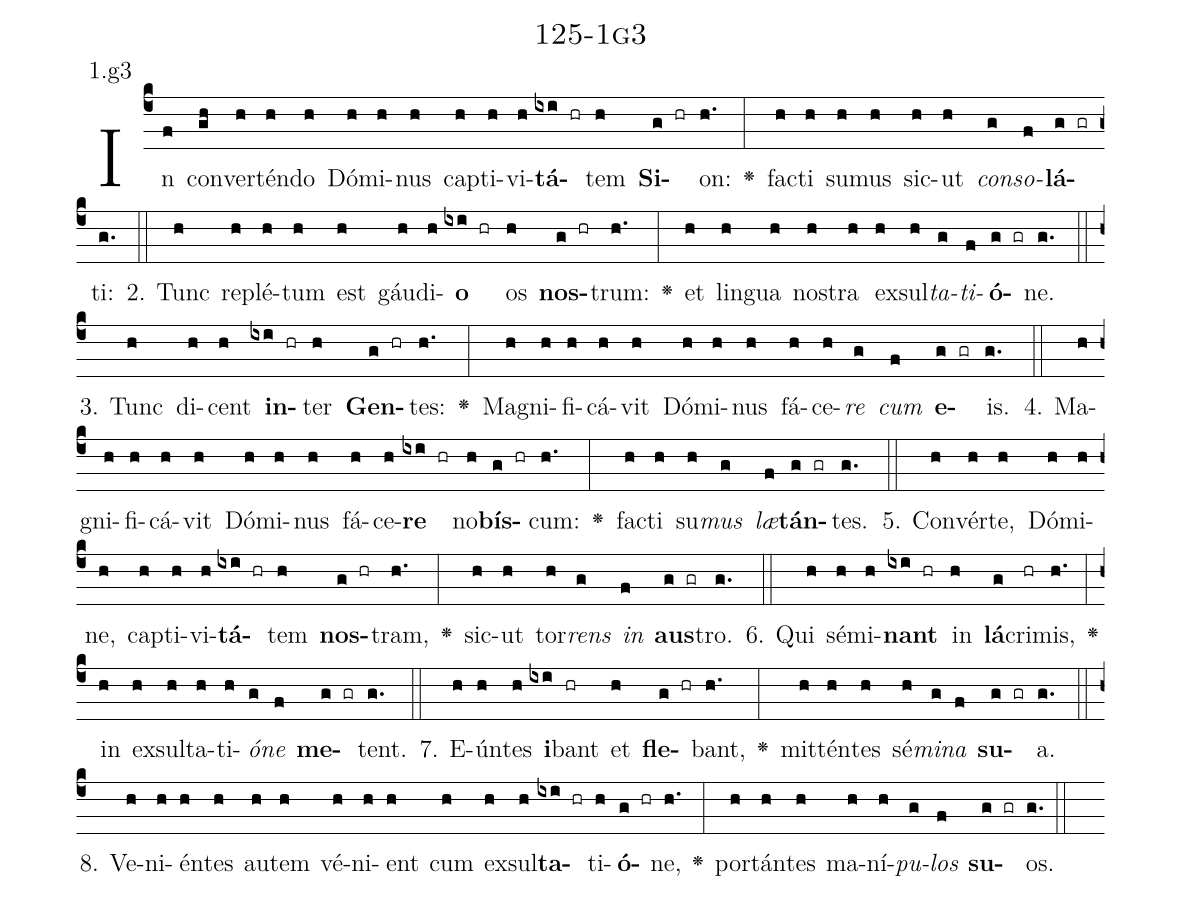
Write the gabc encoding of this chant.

name: 125-1g3;
annotation: 1.g3;
%%
(c4)In(f) con(gh)ver(h)tén(h)do(h) Dó(h)mi(h)nus(h) cap(h)ti(h)vi(h)<b>tá</b>(ixi hr)tem(h) <b>Si</b>(g hr)on:(h.) <v>\greheightstar</v>(:) fac(h)ti(h) su(h)mus(h) sic(h)ut(h) <i>con</i>(g)<i>so</i>(f)<b>lá</b>(g gr)ti:(g.) (::)
2. Tunc(h) re(h)plé(h)tum(h) est(h) gáu(h)di(h)<b>o</b>(ixi hr) os(h) <b>nos</b>(g hr)trum:(h.) <v>\greheightstar</v>(:) et(h) lin(h)gua(h) nos(h)tra(h) ex(h)sul(h)<i>ta</i>(g)<i>ti</i>(f)<b>ó</b>(g gr)ne.(g.) (::)
3. Tunc(h) di(h)cent(h) <b>in</b>(ixi hr)ter(h) <b>Gen</b>(g hr)tes:(h.) <v>\greheightstar</v>(:) Ma(h)gni(h)fi(h)cá(h)vit(h) Dó(h)mi(h)nus(h) fá(h)ce(h)<i>re</i>(g) <i>cum</i>(f) <b>e</b>(g gr)is.(g.) (::)
4. Ma(h)gni(h)fi(h)cá(h)vit(h) Dó(h)mi(h)nus(h) fá(h)ce(h)<b>re</b>(ixi hr) no(h)<b>bís</b>(g hr)cum:(h.) <v>\greheightstar</v>(:) fac(h)ti(h) su(h)<i>mus</i>(g) <i>læ</i>(f)<b>tán</b>(g gr)tes.(g.) (::)
5. Con(h)vér(h)te,(h) Dó(h)mi(h)ne,(h) cap(h)ti(h)vi(h)<b>tá</b>(ixi hr)tem(h) <b>nos</b>(g hr)tram,(h.) <v>\greheightstar</v>(:) sic(h)ut(h) tor(h)<i>rens</i>(g) <i>in</i>(f) <b>aus</b>(g gr)tro.(g.) (::)
6. Qui(h) sé(h)mi(h)<b>nant</b>(ixi hr) in(h) <b>lá</b>(g)cri(hr)mis,(h.) <v>\greheightstar</v>(:) in(h) ex(h)sul(h)ta(h)ti(h)<i>ó</i>(g)<i>ne</i>(f) <b>me</b>(g gr)tent.(g.) (::)
7. E(h)ún(h)tes(h) <b>i</b>(ixi)bant(hr) et(h) <b>fle</b>(g hr)bant,(h.) <v>\greheightstar</v>(:) mit(h)tén(h)tes(h) sé(h)<i>mi</i>(g)<i>na</i>(f) <b>su</b>(g gr)a.(g.) (::)
8. Ve(h)ni(h)én(h)tes(h) au(h)tem(h) vé(h)ni(h)ent(h) cum(h) ex(h)sul(h)<b>ta</b>(ixi hr)ti(h)<b>ó</b>(g hr)ne,(h.) <v>\greheightstar</v>(:) por(h)tán(h)tes(h) ma(h)ní(h)<i>pu</i>(g)<i>los</i>(f) <b>su</b>(g gr)os.(g.) (::)
